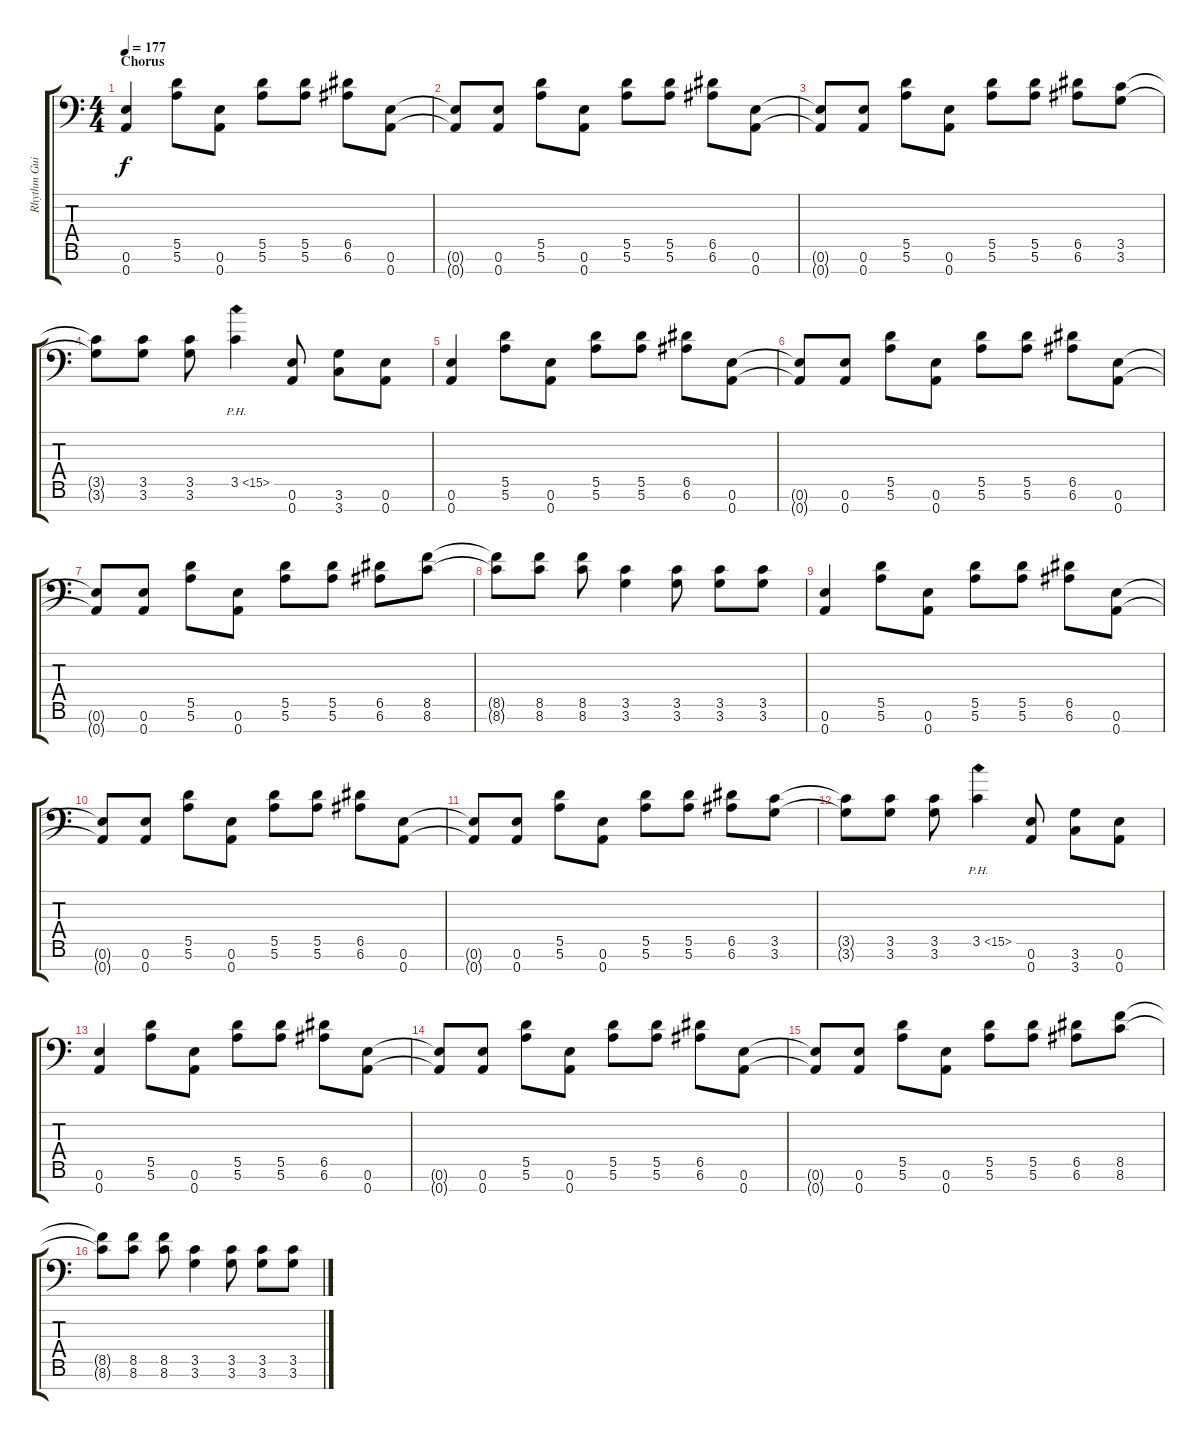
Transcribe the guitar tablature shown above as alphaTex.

\track ("Rhythm Guitar R" "Rhythm Gui") {instrument distortionguitar}
\staff {score tabs}
\tuning (E4 B3 G3 D3 A2 E2 A1) {hide}
\ts (4 4)
\section ("" "Chorus")
\tempo 177
\clef f4
\ks c
(0.6 0.7).4{dy f} (5.5 5.6).8 (0.6 0.7).8 (5.5 5.6).8 (5.5 5.6).8 (6.5 6.6).8 (0.6 0.7).8 |
(0.6{t} 0.7{t}).8 (0.6 0.7).8 (5.5 5.6).8 (0.6 0.7).8 (5.5 5.6).8 (5.5 5.6).8 (6.5 6.6).8 (0.6 0.7).8 |
(0.6{t} 0.7{t}).8 (0.6 0.7).8 (5.5 5.6).8 (0.6 0.7).8 (5.5 5.6).8 (5.5 5.6).8 (6.5 6.6).8 (3.5 3.6).8 |
(3.5{t} 3.6{t}).8 (3.5 3.6).8 (3.5 3.6).8 3.5{ph 12}.4 (0.6 0.7).8 (3.6 3.7).8 (0.6 0.7).8 |
(0.6 0.7).4 (5.5 5.6).8 (0.6 0.7).8 (5.5 5.6).8 (5.5 5.6).8 (6.5 6.6).8 (0.6 0.7).8 |
(0.6{t} 0.7{t}).8 (0.6 0.7).8 (5.5 5.6).8 (0.6 0.7).8 (5.5 5.6).8 (5.5 5.6).8 (6.5 6.6).8 (0.6 0.7).8 |
(0.6{t} 0.7{t}).8 (0.6 0.7).8 (5.5 5.6).8 (0.6 0.7).8 (5.5 5.6).8 (5.5 5.6).8 (6.5 6.6).8 (8.5 8.6).8 |
(8.5{t} 8.6{t}).8 (8.5 8.6).8 (8.5 8.6).8 (3.5 3.6).4 (3.5 3.6).8 (3.5 3.6).8 (3.5 3.6).8 |
(0.6 0.7).4 (5.5 5.6).8 (0.6 0.7).8 (5.5 5.6).8 (5.5 5.6).8 (6.5 6.6).8 (0.6 0.7).8 |
(0.6{t} 0.7{t}).8 (0.6 0.7).8 (5.5 5.6).8 (0.6 0.7).8 (5.5 5.6).8 (5.5 5.6).8 (6.5 6.6).8 (0.6 0.7).8 |
(0.6{t} 0.7{t}).8 (0.6 0.7).8 (5.5 5.6).8 (0.6 0.7).8 (5.5 5.6).8 (5.5 5.6).8 (6.5 6.6).8 (3.5 3.6).8 |
(3.5{t} 3.6{t}).8 (3.5 3.6).8 (3.5 3.6).8 3.5{ph 12}.4 (0.6 0.7).8 (3.6 3.7).8 (0.6 0.7).8 |
(0.6 0.7).4 (5.5 5.6).8 (0.6 0.7).8 (5.5 5.6).8 (5.5 5.6).8 (6.5 6.6).8 (0.6 0.7).8 |
(0.6{t} 0.7{t}).8 (0.6 0.7).8 (5.5 5.6).8 (0.6 0.7).8 (5.5 5.6).8 (5.5 5.6).8 (6.5 6.6).8 (0.6 0.7).8 |
(0.6{t} 0.7{t}).8 (0.6 0.7).8 (5.5 5.6).8 (0.6 0.7).8 (5.5 5.6).8 (5.5 5.6).8 (6.5 6.6).8 (8.5 8.6).8 |
(8.5{t} 8.6{t}).8 (8.5 8.6).8 (8.5 8.6).8 (3.5 3.6).4 (3.5 3.6).8 (3.5 3.6).8 (3.5 3.6).8
